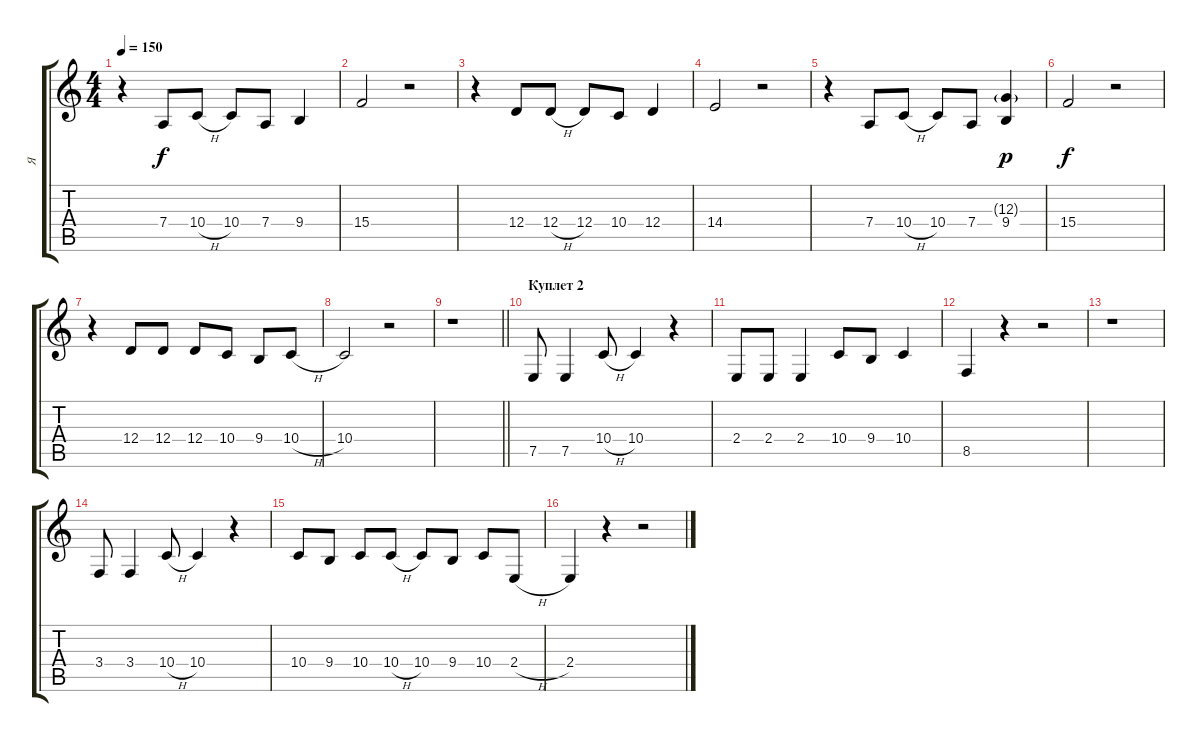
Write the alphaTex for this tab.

\track ("Я" "Я") {instrument violin}
\staff {score tabs}
\tuning (E4 B3 G3 D3 A2 E2) {hide}
\ts (4 4)
\tempo 150
\clef g2
\ks c
r.4{dy f} 7.4.8 10.4{h}.8 10.4.8 7.4.8 9.4.4 |
15.4.2 r.2 |
r.4 12.4.8 12.4{h}.8 12.4.8 10.4.8 12.4.4 |
14.4.2 r.2 |
r.4 7.4.8 10.4{h}.8 10.4.8 7.4.8 (12.3{g} 9.4).4{dy p beam Up} |
15.4.2{dy f} r.2 |
r.4 12.4.8 12.4.8 12.4.8 10.4.8 9.4.8 10.4{h}.8 |
10.4.2 r.2 |
\barLineRight lightlight
r.1 |
\section ("" "Куплет 2")
7.5.8 7.5.4 10.4{h}.8 10.4.4 r.4 |
2.4.8 2.4.8 2.4.4 10.4.8 9.4.8 10.4.4 |
8.5.4 r.4 r.2 |
r.1 |
3.4.8 3.4.4 10.4{h}.8 10.4.4 r.4 |
10.4.8 9.4.8 10.4.8 10.4{h}.8 10.4.8 9.4.8 10.4.8 2.4{h}.8 |
2.4.4 r.4 r.2
